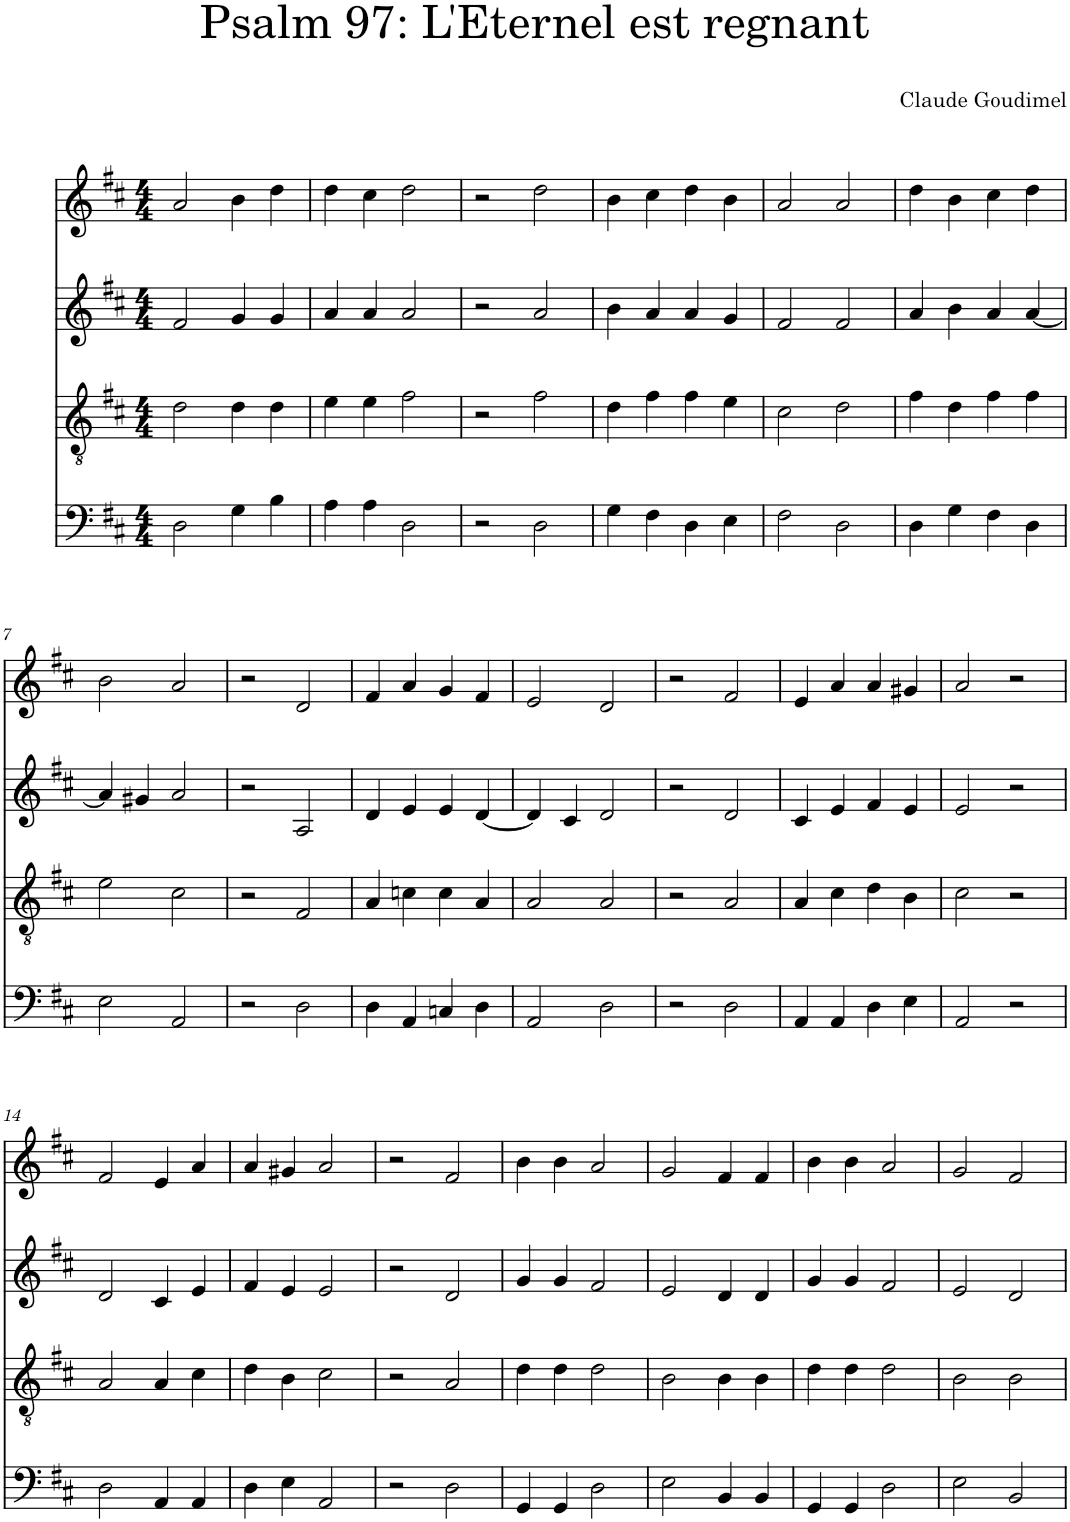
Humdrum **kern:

**kern	**kern	**kern	**kern
*part4	*part3	*part2	*part1
*staff4	*staff3	*staff2	*staff1
*I"Piano	*I"Piano	*I"Piano	*I"Piano
*I'Pno	*I'Pno	*I'Pno	*I'Pno
*clefF4	*clefGv2	*clefG2	*clefG2
*k[f#c#]	*k[f#c#]	*k[f#c#]	*k[f#c#]
*M4/4	*M4/4	*M4/4	*M4/4
=1	=1	=1	=1
2D\	2d\	2f#/	2a/
4G\	4d\	4g/	4b\
4B\	4d\	4g/	4dd\
=2	=2	=2	=2
4A\	4e\	4a/	4dd\
4A\	4e\	4a/	4cc#\
2D\	2f#\	2a/	2dd\
=3	=3	=3	=3
2r	2r	2r	2r
2D\	2f#\	2a/	2dd\
=4	=4	=4	=4
4G\	4d\	4b\	4b\
4F#\	4f#\	4a/	4cc#\
4D\	4f#\	4a/	4dd\
4E\	4e\	4g/	4b\
=5	=5	=5	=5
2F#\	2c#\	2f#/	2a/
2D\	2d\	2f#/	2a/
=6	=6	=6	=6
4D\	4f#\	4a/	4dd\
4G\	4d\	4b\	4b\
4F#\	4f#\	4a/	4cc#\
4D\	4f#\	[4a/	4dd\
!!LO:LB:g=z
=7	=7	=7	=7
2E\	2e\	4a/]	2b\
.	.	4g#X/	.
2AA/	2c#\	2a/	2a/
=8	=8	=8	=8
2r	2r	2r	2r
2D\	2F#/	2A/	2d/
=9	=9	=9	=9
4D\	4A/	4d/	4f#/
4AA/	4cn\	4e/	4a/
4Cn/	4c\	4e/	4g/
4D\	4A/	[4d/	4f#/
=10	=10	=10	=10
2AA/	2A/	4d/]	2e/
.	.	4c#/	.
2D\	2A/	2d/	2d/
=11	=11	=11	=11
2r	2r	2r	2r
2D\	2A/	2d/	2f#/
=12	=12	=12	=12
4AA/	4A/	4c#/	4e/
4AA/	4c#\	4e/	4a/
4D\	4d\	4f#/	4a/
4E\	4B\	4e/	4g#X/
=13	=13	=13	=13
2AA/	2c#\	2e/	2a/
2r	2r	2r	2r
!!LO:LB:g=z
=14	=14	=14	=14
2D\	2A/	2d/	2f#/
4AA/	4A/	4c#/	4e/
4AA/	4c#\	4e/	4a/
=15	=15	=15	=15
4D\	4d\	4f#/	4a/
4E\	4B\	4e/	4g#X/
2AA/	2c#\	2e/	2a/
=16	=16	=16	=16
2r	2r	2r	2r
2D\	2A/	2d/	2f#/
=17	=17	=17	=17
4GG/	4d\	4g/	4b\
4GG/	4d\	4g/	4b\
2D\	2d\	2f#/	2a/
=18	=18	=18	=18
2E\	2B\	2e/	2g/
4BB/	4B\	4d/	4f#/
4BB/	4B\	4d/	4f#/
=19	=19	=19	=19
4GG/	4d\	4g/	4b\
4GG/	4d\	4g/	4b\
2D\	2d\	2f#/	2a/
=20	=20	=20	=20
2E\	2B\	2e/	2g/
2BB/	2B\	2d/	2f#/
=	=	=	=
*-	*-	*-	*-
